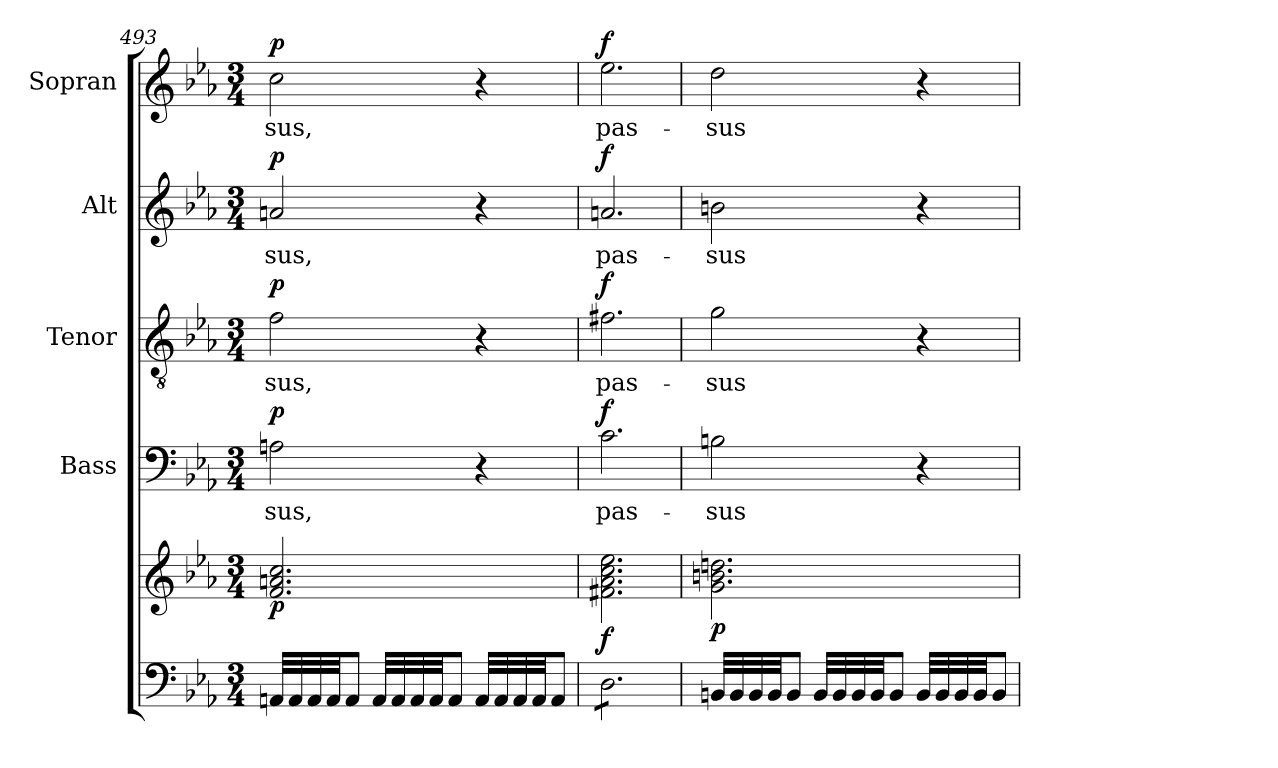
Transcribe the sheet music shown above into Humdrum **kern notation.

**kern	**kern	**dynam	**kern	**text	**dynam	**kern	**text	**dynam	**kern	**text	**dynam	**kern	**text	**dynam
*part5	*part5	*part5	*part4	*part4	*part4	*part3	*part3	*part3	*part2	*part2	*part2	*part1	*part1	*part1
*staff6	*staff5	*staff5/6	*staff4	*staff4	*staff4	*staff3	*staff3	*staff3	*staff2	*staff2	*staff2	*staff1	*staff1	*staff1
*	*	*	*I"Bass	*	*	*I"Tenor	*	*	*I"Alt	*	*	*I"Sopran	*	*
*	*	*	*I'B.	*	*	*I'T.	*	*	*I'A.	*	*	*I'S.	*	*
*clefF4	*clefG2	*	*clefF4	*	*	*clefGv2	*	*	*clefG2	*	*	*clefG2	*	*
*k[b-e-a-]	*k[b-e-a-]	*	*k[b-e-a-]	*	*	*k[b-e-a-]	*	*	*k[b-e-a-]	*	*	*k[b-e-a-]	*	*
*E-:	*E-:	*	*E-:	*	*	*E-:	*	*	*E-:	*	*	*E-:	*	*
*M3/4	*M3/4	*	*M3/4	*	*	*M3/4	*	*	*M3/4	*	*	*M3/4	*	*
=493	=493	=493	=493	=493	=493	=493	=493	=493	=493	=493	=493	=493	=493	=493
!	!	!LO:DY:b	!	!LO:LY:b	!LO:DY:a	!	!LO:LY:b	!LO:DY:a	!	!LO:LY:b	!LO:DY:a	!	!LO:LY:b	!LO:DY:a
32AAn/LLL	2.f/ 2.an/ 2.cc/	p	2An\	-sus,	p	2f\	-sus,	p	2an/	-sus,	p	2cc\	-sus,	p
32AA/	.	.	.	.	.	.	.	.	.	.	.	.	.	.
32AA/	.	.	.	.	.	.	.	.	.	.	.	.	.	.
32AA/JJ	.	.	.	.	.	.	.	.	.	.	.	.	.	.
8AA/J	.	.	.	.	.	.	.	.	.	.	.	.	.	.
32AA/LLL	.	.	.	.	.	.	.	.	.	.	.	.	.	.
32AA/	.	.	.	.	.	.	.	.	.	.	.	.	.	.
32AA/	.	.	.	.	.	.	.	.	.	.	.	.	.	.
32AA/JJ	.	.	.	.	.	.	.	.	.	.	.	.	.	.
8AA/J	.	.	.	.	.	.	.	.	.	.	.	.	.	.
32AA/LLL	.	.	4r	.	.	4r	.	.	4r	.	.	4r	.	.
32AA/	.	.	.	.	.	.	.	.	.	.	.	.	.	.
32AA/	.	.	.	.	.	.	.	.	.	.	.	.	.	.
32AA/JJ	.	.	.	.	.	.	.	.	.	.	.	.	.	.
8AA/J	.	.	.	.	.	.	.	.	.	.	.	.	.	.
=494	=494	=494	=494	=494	=494	=494	=494	=494	=494	=494	=494	=494	=494	=494
!	!	!LO:DY:b	!	!LO:LY:b	!LO:DY:a	!	!LO:LY:b	!LO:DY:a	!	!LO:LY:b	!LO:DY:a	!	!LO:LY:b	!LO:DY:a
*tremolo	*	*	*	*	*	*	*	*	*	*	*	*	*	*
8D\L	2.f#X\ 2.a-\ 2.cc\ 2.ee-\	f	2.c\	pas-	f	2.f#X\	pas-	f	2.an/	pas-	f	2.ee-\	pas-	f
8D\	.	.	.	.	.	.	.	.	.	.	.	.	.	.
8D\	.	.	.	.	.	.	.	.	.	.	.	.	.	.
8D\	.	.	.	.	.	.	.	.	.	.	.	.	.	.
8D\	.	.	.	.	.	.	.	.	.	.	.	.	.	.
8D\J	.	.	.	.	.	.	.	.	.	.	.	.	.	.
*Xtremolo	*	*	*	*	*	*	*	*	*	*	*	*	*	*
=495	=495	=495	=495	=495	=495	=495	=495	=495	=495	=495	=495	=495	=495	=495
!	!	!LO:DY:b	!	!LO:LY:b	!	!	!LO:LY:b	!	!	!LO:LY:b	!	!	!LO:LY:b	!
32BBn/LLL	2.g\ 2.bn\ 2.ddn\	p	2Bn\	-sus	.	2g\	-sus	.	2bn\	-sus	.	2dd\	-sus	.
32BB/	.	.	.	.	.	.	.	.	.	.	.	.	.	.
32BB/	.	.	.	.	.	.	.	.	.	.	.	.	.	.
32BB/JJ	.	.	.	.	.	.	.	.	.	.	.	.	.	.
8BB/J	.	.	.	.	.	.	.	.	.	.	.	.	.	.
32BB/LLL	.	.	.	.	.	.	.	.	.	.	.	.	.	.
32BB/	.	.	.	.	.	.	.	.	.	.	.	.	.	.
32BB/	.	.	.	.	.	.	.	.	.	.	.	.	.	.
32BB/JJ	.	.	.	.	.	.	.	.	.	.	.	.	.	.
8BB/J	.	.	.	.	.	.	.	.	.	.	.	.	.	.
32BB/LLL	.	.	4r	.	.	4r	.	.	4r	.	.	4r	.	.
32BB/	.	.	.	.	.	.	.	.	.	.	.	.	.	.
32BB/	.	.	.	.	.	.	.	.	.	.	.	.	.	.
32BB/JJ	.	.	.	.	.	.	.	.	.	.	.	.	.	.
8BB/J	.	.	.	.	.	.	.	.	.	.	.	.	.	.
=	=	=	=	=	=	=	=	=	=	=	=	=	=	=
*-	*-	*-	*-	*-	*-	*-	*-	*-	*-	*-	*-	*-	*-	*-
